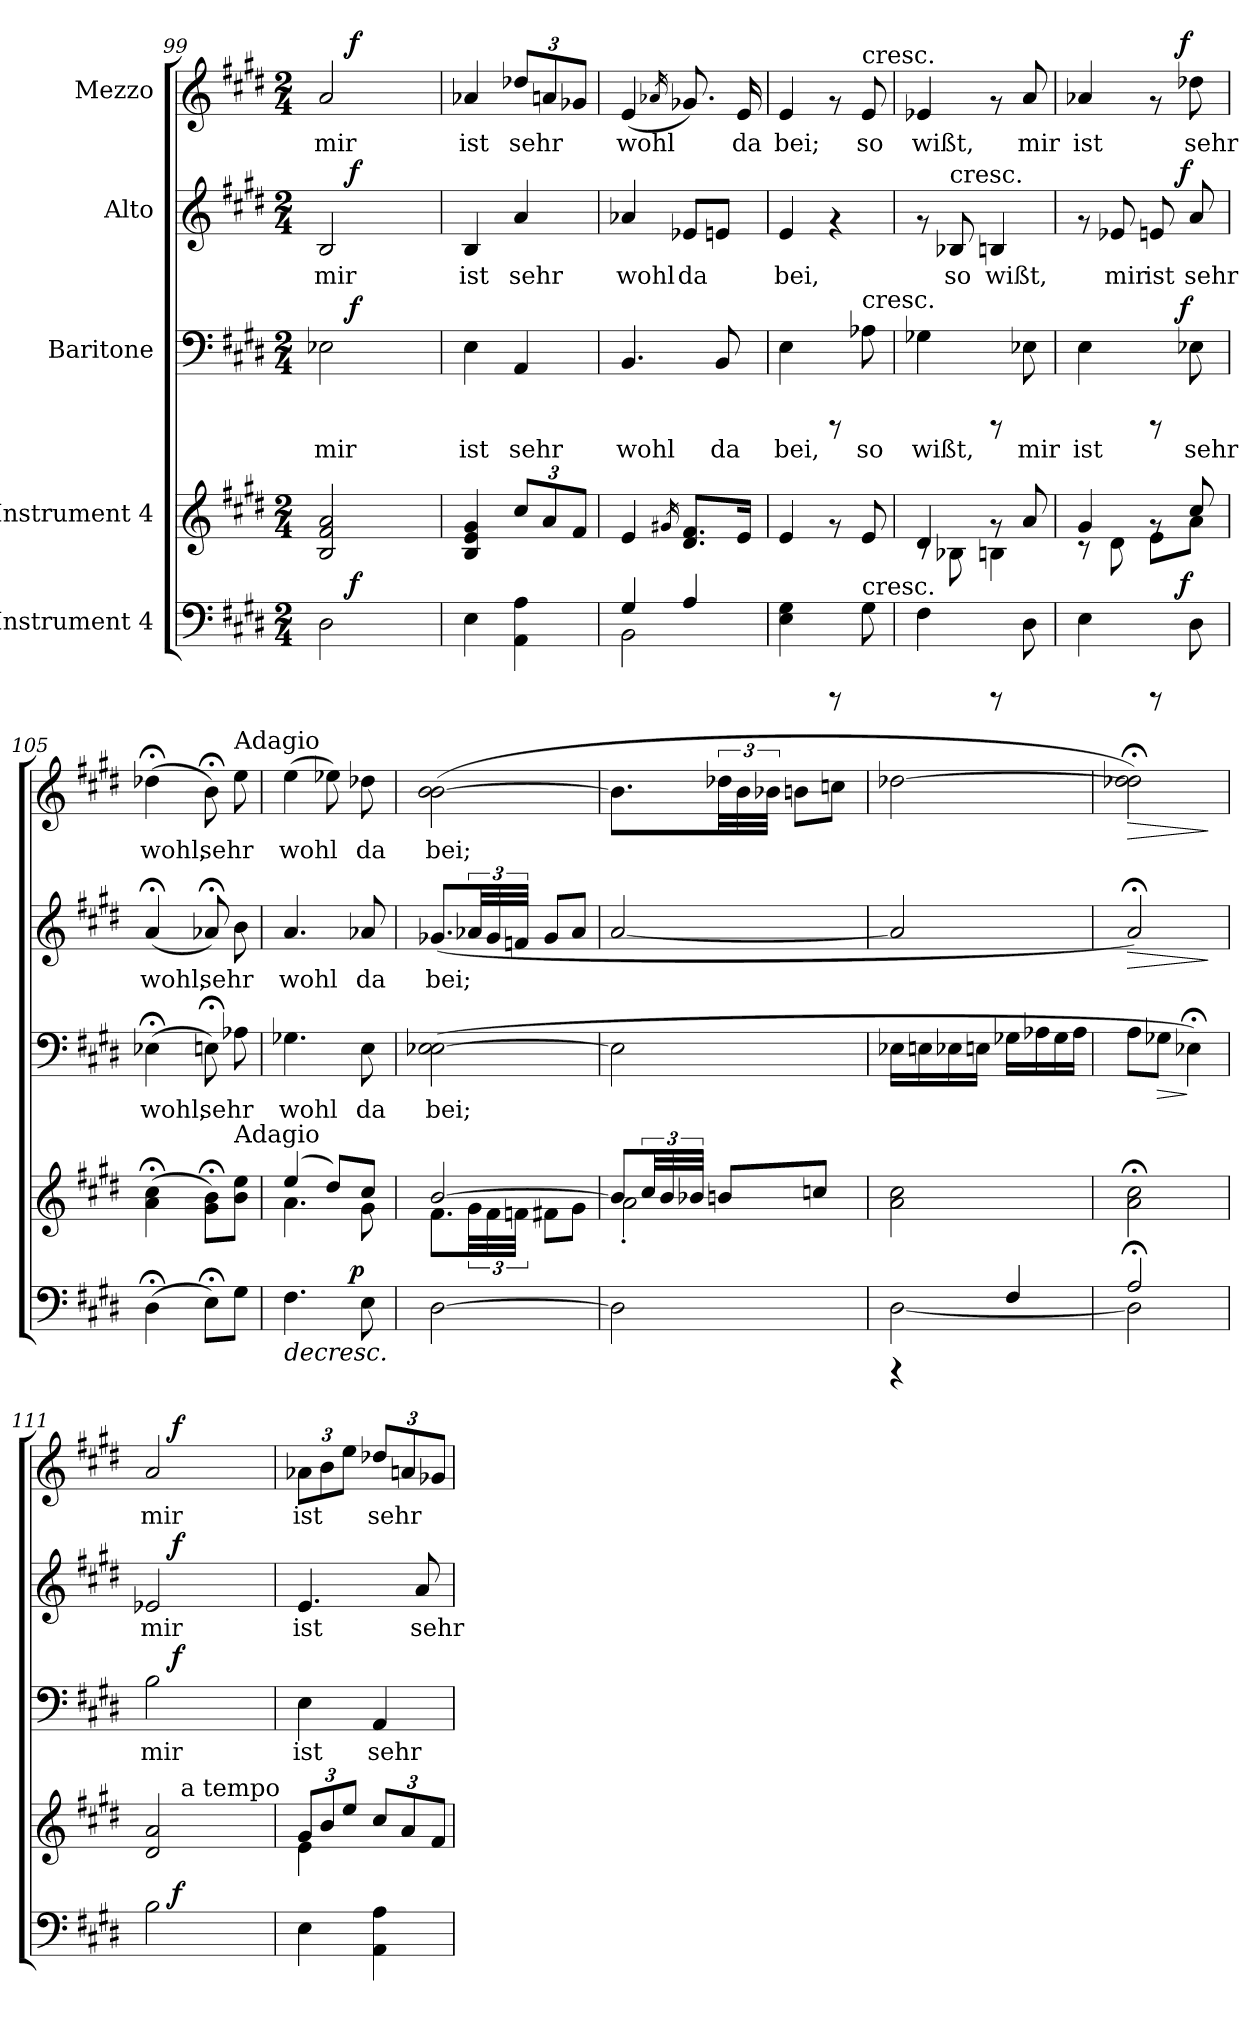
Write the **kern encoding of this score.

**kern	**dynam	**kern	**kern	**text	**dynam	**kern	**text	**dynam	**kern	**text	**dynam
*part5	*part5	*part4	*part3	*part3	*part3	*part2	*part2	*part2	*part1	*part1	*part1
*staff5	*staff5	*staff4	*staff3	*staff3	*staff3	*staff2	*staff2	*staff2	*staff1	*staff1	*staff1
*I"Instrument 4	*	*I"Instrument 4	*I"Baritone	*	*	*I"Alto	*	*	*I"Mezzo	*	*
*clefF4	*	*clefG2	*clefF4	*	*	*clefG2	*	*	*clefG2	*	*
*ITrd-3c-5	*	*ITrd-3c-5	*ITrd2c3	*	*	*ITrd2c3	*	*	*ITrd2c3	*	*
*k[f#c#g#]	*	*k[f#c#g#]	*k[f#c#g#d#a#e#b#]	*	*	*k[f#c#g#d#a#e#b#]	*	*	*k[f#c#g#d#a#e#b#]	*	*
*A:	*	*A:	*C#:	*	*	*C#:	*	*	*C#:	*	*
*M2/4	*	*M2/4	*M2/4	*	*	*M2/4	*	*	*M2/4	*	*
=99	=99	=99	=99	=99	=99	=99	=99	=99	=99	=99	=99
!	!	!	!	!LO:LY:b:cj	!	!	!LO:LY:b:cj	!	!	!LO:LY:b:cj	!
*^	*	*	*^	*	*	*^	*	*	*^	*	*
2G#\	16..ryy	.	2b/ 2e/ 2dd/	2C\	16..ryy	mir	.	2G#/	16..ryy	mir	.	2f#/	16..ryy	mir	.
!	!	!LO:DY:a	!	!	!	!	!LO:DY:a	!	!	!	!LO:DY:a	!	!	!	!LO:DY:a
.	4ryy	f	.	.	4ryy	.	f	.	4ryy	.	f	.	4ryy	.	f
.	8ryy	.	.	.	8ryy	.	.	.	8ryy	.	.	.	8ryy	.	.
.	64ryy	.	.	.	64ryy	.	.	.	64ryy	.	.	.	64ryy	.	.
=100	=100	=100	=100	=100	=100	=100	=100	=100	=100	=100	=100	=100	=100	=100	=100
!	!	!	!	!	!	!LO:LY:b:cj	!	!	!	!LO:LY:b:cj	!	!	!	!LO:LY:b:cj	!
*	*	*	*	*v	*v	*	*	*	*	*	*	*v	*v	*	*
*v	*v	*	*	*	*	*	*v	*v	*	*	*	*	*
4A\	.	4a/ 4e/ 4cc#/	4C#\	ist	.	4G#/	ist	.	4f/	ist	.
*	*	*Xbrackettup	*	*	*	*	*	*	*	*	*
!	!	!	!	!LO:LY:b:cj	!	!	!LO:LY:b:cj	!	!	!	!
*	*	*	*	*	*	*	*	*	*Xbrackettup	*	*
!	!	!	!	!	!	!	!	!	!	!LO:LY:b:cj	!
4d\ 4D\	.	12ff#/L	4FF#/	sehr	.	4f#/	sehr	.	12b-/L	sehr	.
!	!	!	!	!	!	!	!	!	!	!LO:LY:b:cj	!
.	.	12dd/	.	.	.	.	.	.	12f#/	.	.
!	!	!	!	!	!	!	!	!	!	!LO:LY:b:cj	!
.	.	12b/J	.	.	.	.	.	.	12e-/J	.	.
=101	=101	=101	=101	=101	=101	=101	=101	=101	=101	=101	=101
*^	*	*	*	*	*	*	*	*	*	*	*
!	!	!	!	!	!LO:LY:b:cj	!	!	!LO:LY:b:cj	!	!	!LO:LY:b:cj	!
4c#/	2E\	.	4a/	4.GG#/	wohl	.	4f/	wohl	.	(<4c#/	wohl	.
.	.	.	16qcc#X/	.	.	.	.	.	.	16qfn/	.	.
!	!	!	!	!	!	!	!	!LO:LY:b:cj	!	!	!LO:LY:b:cj	!
4d/	.	.	8.g#/ 8.b/L	.	.	.	8c/L	da	.	8.e-/)	.	.
!	!	!	!	!	!LO:LY:b:cj	!	!	!LO:LY:b:cj	!	!	!	!
.	.	.	.	8GG#/	da	.	8c#/J	.	.	.	.	.
!	!	!	!	!	!	!	!	!	!	!	!LO:LY:b:cj	!
.	.	.	16a/J	.	.	.	.	.	.	16c#/	da	.
*v	*v	*	*	*	*	*	*	*	*	*	*	*
=102	=102	=102	=102	=102	=102	=102	=102	=102	=102	=102	=102
!	!	!	!	!LO:LY:b:cj	!	!	!LO:LY:b:cj	!	!	!LO:LY:b:cj	!
4A\ 4c#\	.	4a/	4C#\	bei,	.	4c#/	bei,	.	4c#/	bei;	.
8rCCC	.	8rf	8rCCC	.	.	4rf	.	.	8rf	.	.
!	!	!	!	!	!	!	!	!	!LO:TX:a:t=cresc.	!	!
!	!	!	!LO:TX:a:t=cresc.	!	!	!	!	!	!	!	!
!LO:TX:a:t=cresc.	!	!	!	!	!	!	!	!	!	!	!
!	!	!	!	!LO:LY:b:cj	!	!	!	!	!	!LO:LY:b:cj	!
8c#\	.	8a/	8F\	so	.	.	.	.	8c#/	so	.
=103	=103	=103	=103	=103	=103	=103	=103	=103	=103	=103	=103
*	*	*^	*	*	*	*	*	*	*	*	*
!	!	!	!	!	!LO:LY:b:cj	!	!	!	!	!	!LO:LY:b:cj	!
4B\	.	4g#/	8rB	4E-\	wißt,	.	8rf	.	.	4c/	wißt,	.
!	!	!	!	!	!	!	!LO:TX:a:t=cresc.	!	!	!	!	!
!	!	!	!	!	!	!	!	!LO:LY:b:cj	!	!	!	!
.	.	.	8e-X\	.	.	.	8Gn/	so	.	.	.	.
!	!	!	!	!	!	!	!	!LO:LY:b:cj	!	!	!	!
8rCCC	.	8rg	4e\	8rCCC	.	.	4G#/	wißt,	.	8rf	.	.
!	!	!	!	!	!LO:LY:b:cj	!	!	!	!	!	!LO:LY:b:cj	!
8G#\	.	8dd/	.	8C\	mir	.	.	.	.	8f#/	mir	.
=104	=104	=104	=104	=104	=104	=104	=104	=104	=104	=104	=104	=104
!	!	!	!	!	!LO:LY:b:cj	!	!	!	!	!	!LO:LY:b:cj	!
*^	*	*	*	*^	*	*	*^	*	*	*^	*	*
4A\	4ryy	.	4cc#/	8rc	4C#\	4ryy	ist	.	8rf	4ryy	.	.	4f/	4ryy	ist	.
!	!	!	!	!	!	!	!	!	!	!	!LO:LY:b:cj	!	!	!	!	!
.	.	.	.	8g#\	.	.	.	.	8c/	.	mir	.	.	.	.	.
!	!	!	!	!	!	!	!	!	!	!	!LO:LY:b:cj	!	!	!	!	!
8rCCC	16..ryy	.	8rg	8a\L	8rCCC	16..ryy	.	.	8c#/	16..ryy	ist	.	8rf	16..ryy	.	.
!	!	!LO:DY:a	!	!	!	!	!	!LO:DY:a	!	!	!	!LO:DY:a	!	!	!	!LO:DY:a
.	8ryy	f	.	.	.	8ryy	.	f	.	8ryy	.	f	.	8ryy	.	f
!	!	!	!	!	!	!	!LO:LY:b:cj	!	!	!	!LO:LY:b:cj	!	!	!	!LO:LY:b:cj	!
8G#\	.	.	8ff#/	8dd\J	8C\	.	sehr	.	8f#/	.	sehr	.	8b-\	.	sehr	.
.	64ryy	.	.	.	.	64ryy	.	.	.	64ryy	.	.	.	64ryy	.	.
!!LO:PB:g=z
=105	=105	=105	=105	=105	=105	=105	=105	=105	=105	=105	=105	=105	=105	=105	=105	=105
!	!	!	!	!	!	!	!LO:LY:b:cj	!	!	!	!LO:LY:b:cj	!	!	!	!LO:LY:b:cj	!
*v	*v	*	*	*	*v	*v	*	*	*v	*v	*	*	*v	*v	*	*
*	*	*v	*v	*	*	*	*	*	*	*	*	*
(>4G#;<\	.	(>4dd\;< 4ff#\;<	(>4C;<\	wohl,	.	(<4f#;</	wohl,	.	(>4b-;<\	wohl,	.
!	!	!	!	!LO:LY:b:cj	!	!	!LO:LY:b:cj	!	!	!LO:LY:b:cj	!
8A;<\L)	.	8ee\;< 8cc#\;<L)	8C#;<\)	sehr	.	8f;</)	sehr	.	8g#;<\)	sehr	.
!	!	!	!	!	!	!	!	!	!LO:TX:a:t=Adagio	!	!
!	!	!LO:TX:a:t=Adagio	!	!	!	!	!	!	!	!	!
!	!	!	!	!LO:LY:b:cj	!	!	!LO:LY:b:cj	!	!	!LO:LY:b:cj	!
8c#\J	.	8aa\ 8ee\J	8F\	.	.	8g#\	.	.	8cc#\	.	.
=106	=106	=106	=106	=106	=106	=106	=106	=106	=106	=106	=106
!	!LO:HP:b	!	!	!LO:LY:b:cj	!	!	!LO:LY:b:cj	!	!	!LO:LY:b:cj	!
*^	*	*^	*	*	*	*	*	*	*	*	*
4.B\	4ryy	>	(>4aa/	4.dd\	4.E-\	wohl	.	4.f#/	wohl	.	(>4cc#\	wohl	.
!	!	!	!	!	!	!	!	!	!	!	!	!LO:LY:b:cj	!
.	16.ryy	.	8gg#/L)	.	.	.	.	.	.	.	8cc\)	.	.
!	!	!LO:DY:a	!	!	!	!	!	!	!	!	!	!	!
.	8ryy	p	.	.	.	.	.	.	.	.	.	.	.
!	!	!	!	!	!	!LO:LY:b:cj	!	!	!LO:LY:b:cj	!	!	!LO:LY:b:cj	!
8A\	.	]	8ff#/J	8cc#\	8C#\	da	.	8f/	da	.	8b-\	da	.
.	32ryy	.	.	.	.	.	.	.	.	.	.	.	.
=107	=107	=107	=107	=107	=107	=107	=107	=107	=107	=107	=107	=107	=107
!	!	!	!	!	!	!LO:LY:b:cj	!	!	!LO:LY:b:cj	!	!	!LO:LY:b:cj	!
*v	*v	*	*	*	*	*	*	*	*	*	*	*	*
[>2G#\	.	[>2ee/	8.b\L	(>2C\ [>2C\	bei;	.	(<8.e-/L	bei;	.	(>2g#\ [>2g#\	bei;	.
*	*	*	*brackettup	*	*	*	*	*	*	*	*	*
!	!	!	!	!	!	!	!	!LO:LY:b:cj	!	!	!	!
.	.	.	48cc#\	.	.	.	48f/	.	.	.	.	.
!	!	!	!	!	!	!	!	!LO:LY:b:cj	!	!	!	!
.	.	.	48b\	.	.	.	48e-/	.	.	.	.	.
!	!	!	!	!	!	!	!	!LO:LY:b:cj	!	!	!	!
.	.	.	48b-X\J	.	.	.	48dn/J	.	.	.	.	.
!	!	!	!	!	!	!	!	!LO:LY:b:cj	!	!	!	!
.	.	.	8b\L	.	.	.	8e-/L	.	.	.	.	.
!	!	!	!	!	!	!	!	!LO:LY:b:cj	!	!	!	!
.	.	.	8cc#\J	.	.	.	8f/J	.	.	.	.	.
=108	=108	=108	=108	=108	=108	=108	=108	=108	=108	=108	=108	=108
!	!	!	!	!	!LO:LY:b:cj	!	!	!LO:LY:b:cj	!	!	!LO:LY:b:cj	!
2G#\]	.	8ee/L]	2dd'>\	2C\]	.	.	[<2f#/	.	.	8.g#\L]	.	.
.	.	48ff#/	.	.	.	.	.	.	.	.	.	.
.	.	48ee/	.	.	.	.	.	.	.	.	.	.
.	.	48ee-X/J	.	.	.	.	.	.	.	.	.	.
*	*	*	*	*	*	*	*	*	*	*brackettup	*	*
!	!	!	!	!	!	!	!	!	!	!	!LO:LY:b:cj	!
.	.	8ee/L	.	.	.	.	.	.	.	48b-\	.	.
!	!	!	!	!	!	!	!	!	!	!	!LO:LY:b:cj	!
.	.	.	.	.	.	.	.	.	.	48g#\	.	.
!	!	!	!	!	!	!	!	!	!	!	!LO:LY:b:cj	!
.	.	.	.	.	.	.	.	.	.	48gn\J	.	.
!	!	!	!	!	!	!	!	!	!	!	!LO:LY:b:cj	!
.	.	.	.	.	.	.	.	.	.	8g#\L	.	.
.	.	8ffn/J	.	.	.	.	.	.	.	.	.	.
!	!	!	!	!	!	!	!	!	!	!	!LO:LY:b:cj	!
.	.	.	.	.	.	.	.	.	.	8an\J	.	.
.	.	16ryy	.	.	.	.	.	.	.	.	.	.
*	*	*v	*v	*	*	*	*	*	*	*	*	*
=109	=109	=109	=109	=109	=109	=109	=109	=109	=109	=109	=109
*^	*	*	*	*	*	*	*	*	*	*	*
!	!	!	!	!	!LO:LY:b:cj	!	!	!LO:LY:b:cj	!	!	!LO:LY:b:cj	!
4rEEE	[<2G#\	.	2dd\ 2ff#\	16C\L	.	.	2f#/]	.	.	[>2b-\	.	.
!	!	!	!	!	!LO:LY:b:cj	!	!	!	!	!	!	!
.	.	.	.	16C#\	.	.	.	.	.	.	.	.
!	!	!	!	!	!LO:LY:b:cj	!	!	!	!	!	!	!
.	.	.	.	16C\	.	.	.	.	.	.	.	.
!	!	!	!	!	!LO:LY:b:cj	!	!	!	!	!	!	!
.	.	.	.	16C#\J	.	.	.	.	.	.	.	.
!	!	!	!	!	!LO:LY:b:cj	!	!	!	!	!	!	!
4B/	.	.	.	16E-\L	.	.	.	.	.	.	.	.
!	!	!	!	!	!LO:LY:b:cj	!	!	!	!	!	!	!
.	.	.	.	16F\	.	.	.	.	.	.	.	.
!	!	!	!	!	!LO:LY:b:cj	!	!	!	!	!	!	!
.	.	.	.	16E-\	.	.	.	.	.	.	.	.
!	!	!	!	!	!LO:LY:b:cj	!	!	!	!	!	!	!
.	.	.	.	16F\J	.	.	.	.	.	.	.	.
=110	=110	=110	=110	=110	=110	=110	=110	=110	=110	=110	=110	=110
!	!	!	!	!	!LO:LY:b:cj	!	!	!LO:LY:b:cj	!LO:HP:b	!	!LO:LY:b:cj	!LO:HP:b
2d;<;/	2G#\]	.	2dd\;< 2ff#\;<	8F#\L	.	.	2f#;</)	.	>	2b-\;< 2b-\];<)	.	>
!	!	!	!	!	!LO:LY:b:cj	!LO:HP:b	!	!	!	!	!	!
.	.	.	.	8E-\J	.	>	.	.	.	.	.	.
!	!	!	!	!	!LO:LY:b:cj	!	!	!	!	!	!	!
.	.	.	.	4C;<\)	.	]	.	.	.	.	.	.
*v	*v	*	*	*	*	*	*	*	*	*	*	*
.	.	.	.	.	.	.	.	]	.	.	]
=111	=111	=111	=111	=111	=111	=111	=111	=111	=111	=111	=111
!	!	!	!	!LO:LY:b:cj	!	!	!LO:LY:b:cj	!	!	!LO:LY:b:cj	!
*^	*	*^	*^	*	*	*^	*	*	*^	*	*
2e\	16ryy	.	2g#/ 2dd/	16.ryy	2G#\	16ryy	mir	.	2c/	16ryy	mir	.	2f#/	16ryy	mir	.
.	64ryy	.	.	.	.	64ryy	.	.	.	64ryy	.	.	.	64ryy	.	.
!	!	!LO:DY:a	!	!	!	!	!	!LO:DY:a	!	!	!	!LO:DY:a	!	!	!	!LO:DY:a
.	4ryy	f	.	.	.	4ryy	.	f	.	4ryy	.	f	.	4ryy	.	f
!	!	!	!	!LO:TX:a:t=a tempo	!	!	!	!	!	!	!	!	!	!	!	!
.	.	.	.	4ryy	.	.	.	.	.	.	.	.	.	.	.	.
.	8ryy	.	.	.	.	8ryy	.	.	.	8ryy	.	.	.	8ryy	.	.
.	.	.	.	8ryy	.	.	.	.	.	.	.	.	.	.	.	.
.	32.ryy	.	.	.	.	32.ryy	.	.	.	32.ryy	.	.	.	32.ryy	.	.
.	.	.	.	32ryy	.	.	.	.	.	.	.	.	.	.	.	.
*	*	*	*	*	*v	*v	*	*	*	*	*	*	*v	*v	*	*
*v	*v	*	*	*	*	*	*	*v	*v	*	*	*	*	*
!!LO:LB:g=z
=112	=112	=112	=112	=112	=112	=112	=112	=112	=112	=112	=112	=112
*	*	*Xbrackettup	*	*	*	*	*	*	*	*	*	*
*^	*	*	*	*^	*	*	*^	*	*	*^	*	*
!	!	!	!	!	!	!	!LO:LY:b:cj	!	!	!	!LO:LY:b:cj	!	!	!	!	!
*	*	*	*	*	*v	*v	*	*	*	*	*	*	*v	*v	*	*
*v	*v	*	*	*	*	*	*	*v	*v	*	*	*	*	*
*	*	*	*	*	*	*	*	*	*	*Xbrackettup	*	*
*^	*	*	*	*^	*	*	*^	*	*	*^	*	*
!	!	!	!	!	!	!	!	!	!	!	!	!	!	!	!LO:LY:b:cj	!
*	*	*	*	*	*v	*v	*	*	*	*	*	*	*v	*v	*	*
*v	*v	*	*	*	*	*	*	*v	*v	*	*	*	*	*
4A\	.	12cc#/L	4a\	4C#\	ist	.	4.c#/	ist	.	12f\L	ist	.
!	!	!	!	!	!	!	!	!	!	!	!LO:LY:b:cj	!
.	.	12ee/	.	.	.	.	.	.	.	12g#\	.	.
!	!	!	!	!	!	!	!	!	!	!	!LO:LY:b:cj	!
.	.	12aa/J	.	.	.	.	.	.	.	12cc#\J	.	.
!	!	!	!	!	!LO:LY:b:cj	!	!	!	!	!	!LO:LY:b:cj	!
4d\ 4D\	.	12ff#/L	4ryy	4FF#/	sehr	.	.	.	.	12b-/L	sehr	.
!	!	!	!	!	!	!	!	!	!	!	!LO:LY:b:cj	!
.	.	12dd/	.	.	.	.	.	.	.	12f#/	.	.
!	!	!	!	!	!	!	!	!LO:LY:b:cj	!	!	!	!
.	.	.	.	.	.	.	8f#/	sehr	.	.	.	.
!	!	!	!	!	!	!	!	!	!	!	!LO:LY:b:cj	!
.	.	12b/J	.	.	.	.	.	.	.	12e-/J	.	.
*	*	*v	*v	*	*	*	*	*	*	*	*	*
=	=	=	=	=	=	=	=	=	=	=	=
*-	*-	*-	*-	*-	*-	*-	*-	*-	*-	*-	*-
